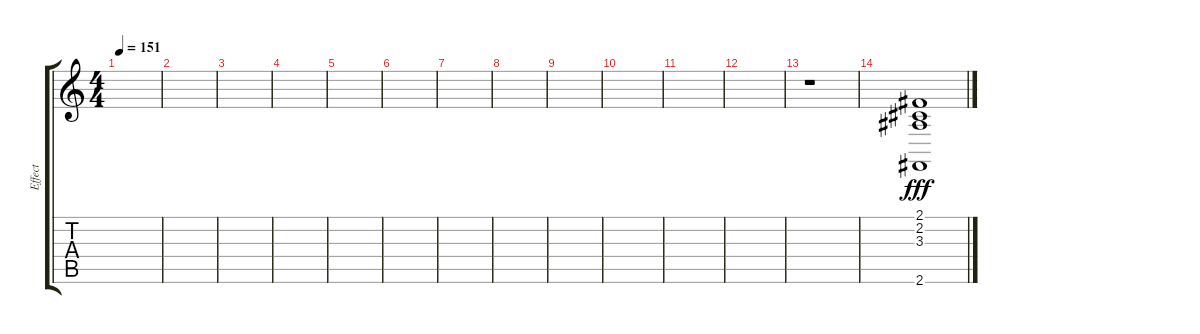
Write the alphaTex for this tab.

\track ("Effect" "Effect") {instrument orchestrahit}
\staff {score tabs}
\tuning (E4 B3 G3 D3 A2 E2) {hide}
\ts (4 4)
\tempo 151
\clef g2
\ks c
|
|
|
|
|
|
|
|
|
|
|
|
r.1{instrument choiraahs} |
(2.1 2.2 3.3 2.6).1{dy fff instrument choiraahs}
